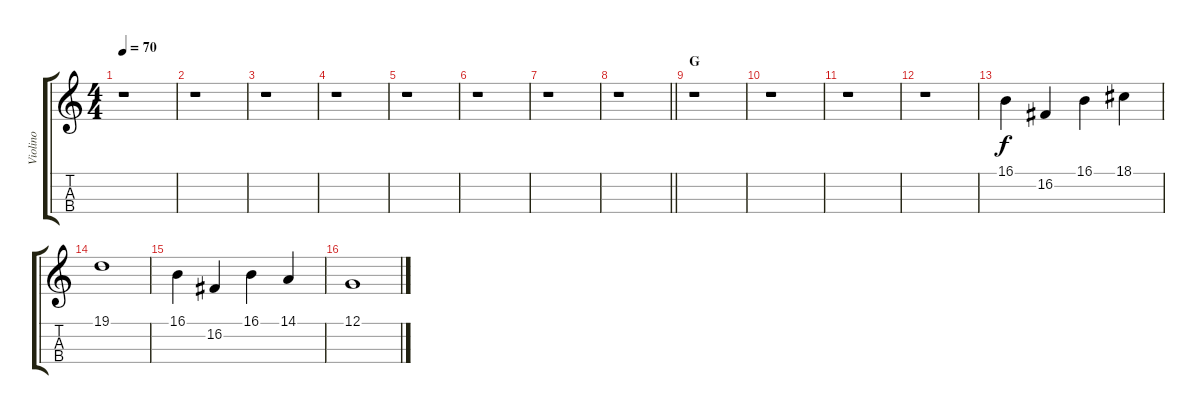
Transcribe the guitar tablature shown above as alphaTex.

\track ("Violino" "Violino") {instrument violin}
\staff {score tabs}
\tuning (G3 D3 A2 E2) {hide}
\ts (4 4)
\tempo 70
\clef g2
\ks c
r.1{dy f} |
r.1 |
r.1 |
r.1 |
r.1 |
r.1 |
r.1 |
\barLineRight lightlight
r.1 |
\section ("" "G")
r.1 |
r.1 |
r.1 |
r.1 |
16.1.4 16.2.4 16.1.4 18.1.4 |
19.1.1 |
16.1.4 16.2.4 16.1.4 14.1.4 |
12.1.1
